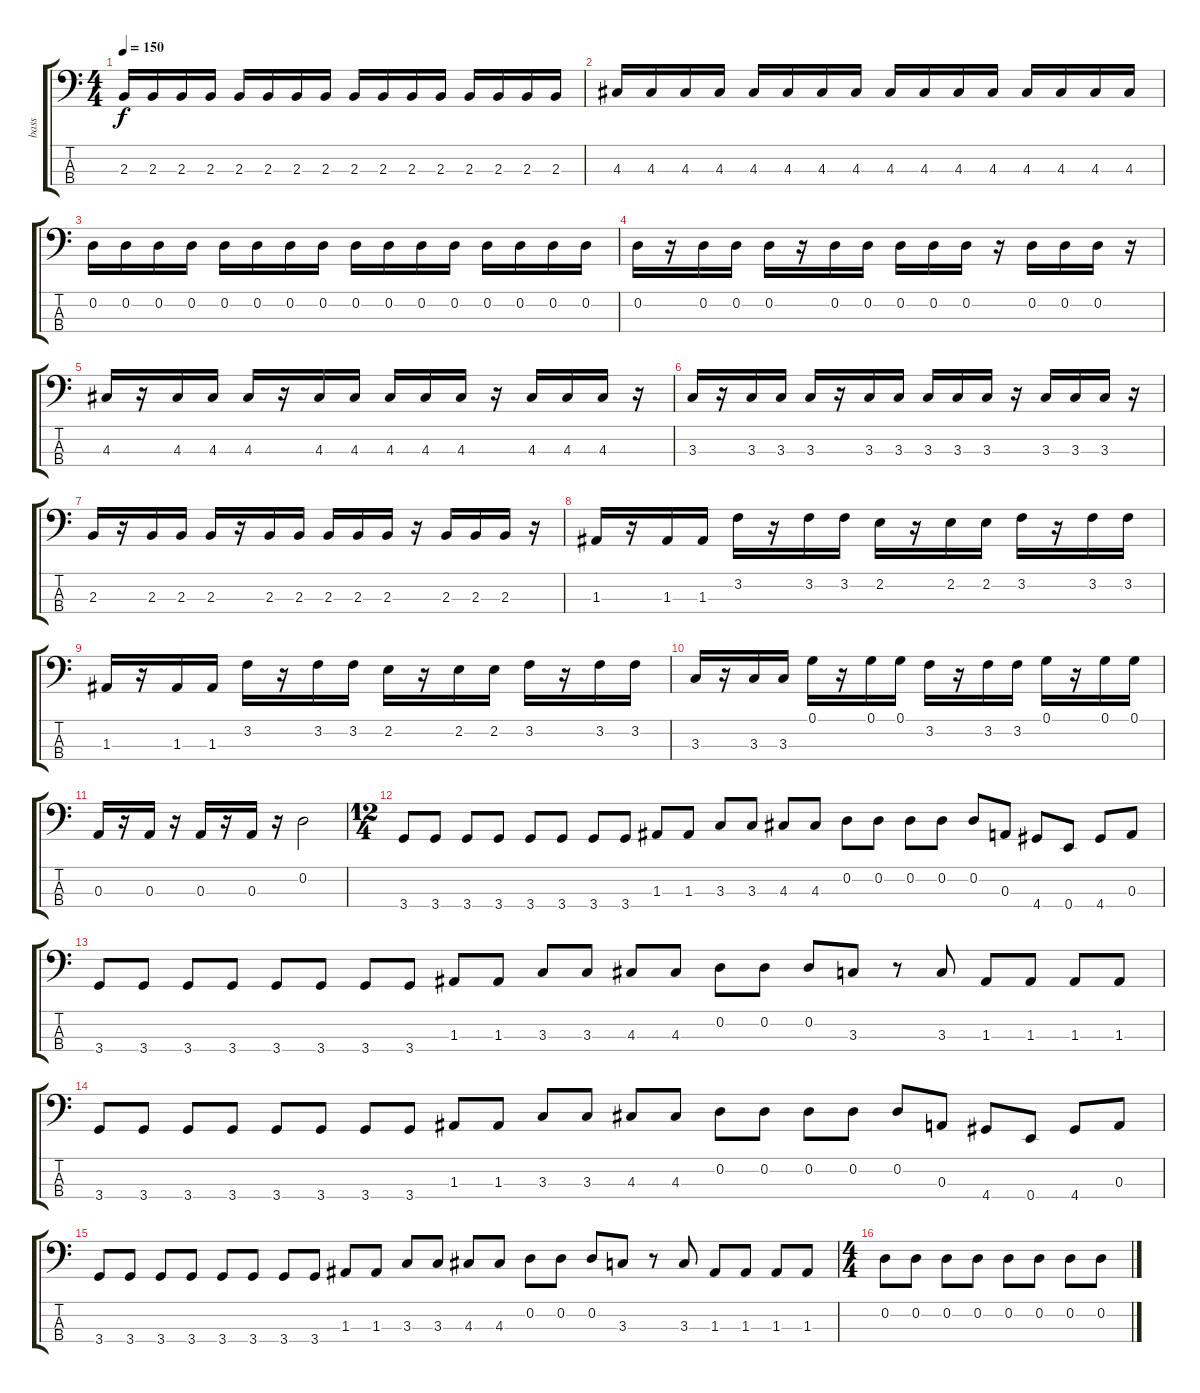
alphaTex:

\track ("bass" "bass") {instrument electricbassfinger}
\staff {score tabs}
\tuning (G2 D2 A1 E1) {hide}
\ts (4 4)
\tempo 150
\clef f4
\ks c
2.3.16{dy f} 2.3.16 2.3.16 2.3.16 2.3.16 2.3.16 2.3.16 2.3.16 2.3.16 2.3.16 2.3.16 2.3.16 2.3.16 2.3.16 2.3.16 2.3.16 |
4.3.16 4.3.16 4.3.16 4.3.16 4.3.16 4.3.16 4.3.16 4.3.16 4.3.16 4.3.16 4.3.16 4.3.16 4.3.16 4.3.16 4.3.16 4.3.16 |
0.2.16 0.2.16 0.2.16 0.2.16 0.2.16 0.2.16 0.2.16 0.2.16 0.2.16 0.2.16 0.2.16 0.2.16 0.2.16 0.2.16 0.2.16 0.2.16 |
0.2.16 r.16 0.2.16 0.2.16 0.2.16 r.16 0.2.16 0.2.16 0.2.16 0.2.16 0.2.16 r.16 0.2.16 0.2.16 0.2.16 r.16 |
4.3.16 r.16 4.3.16 4.3.16 4.3.16 r.16 4.3.16 4.3.16 4.3.16 4.3.16 4.3.16 r.16 4.3.16 4.3.16 4.3.16 r.16 |
3.3.16 r.16 3.3.16 3.3.16 3.3.16 r.16 3.3.16 3.3.16 3.3.16 3.3.16 3.3.16 r.16 3.3.16 3.3.16 3.3.16 r.16 |
2.3.16 r.16 2.3.16 2.3.16 2.3.16 r.16 2.3.16 2.3.16 2.3.16 2.3.16 2.3.16 r.16 2.3.16 2.3.16 2.3.16 r.16 |
1.3.16 r.16 1.3.16 1.3.16 3.2.16 r.16 3.2.16 3.2.16 2.2.16 r.16 2.2.16 2.2.16 3.2.16 r.16 3.2.16 3.2.16 |
1.3.16 r.16 1.3.16 1.3.16 3.2.16 r.16 3.2.16 3.2.16 2.2.16 r.16 2.2.16 2.2.16 3.2.16 r.16 3.2.16 3.2.16 |
3.3.16 r.16 3.3.16 3.3.16 0.1.16 r.16 0.1.16 0.1.16 3.2.16 r.16 3.2.16 3.2.16 0.1.16 r.16 0.1.16 0.1.16 |
0.3.16 r.16 0.3.16 r.16 0.3.16 r.16 0.3.16 r.16 0.2.2 |
\ts (12 4)
3.4.8 3.4.8 3.4.8 3.4.8 3.4.8 3.4.8 3.4.8 3.4.8 1.3.8 1.3.8 3.3.8 3.3.8 4.3.8 4.3.8 0.2.8 0.2.8 0.2.8 0.2.8 0.2.8 0.3.8 4.4.8 0.4.8 4.4.8 0.3.8 |
3.4.8 3.4.8 3.4.8 3.4.8 3.4.8 3.4.8 3.4.8 3.4.8 1.3.8 1.3.8 3.3.8 3.3.8 4.3.8 4.3.8 0.2.8 0.2.8 0.2.8 3.3.8 r.8 3.3.8 1.3.8 1.3.8 1.3.8 1.3.8 |
3.4.8 3.4.8 3.4.8 3.4.8 3.4.8 3.4.8 3.4.8 3.4.8 1.3.8 1.3.8 3.3.8 3.3.8 4.3.8 4.3.8 0.2.8 0.2.8 0.2.8 0.2.8 0.2.8 0.3.8 4.4.8 0.4.8 4.4.8 0.3.8 |
3.4.8 3.4.8 3.4.8 3.4.8 3.4.8 3.4.8 3.4.8 3.4.8 1.3.8 1.3.8 3.3.8 3.3.8 4.3.8 4.3.8 0.2.8 0.2.8 0.2.8 3.3.8 r.8 3.3.8 1.3.8 1.3.8 1.3.8 1.3.8 |
\ts (4 4)
0.2.8 0.2.8 0.2.8 0.2.8 0.2.8 0.2.8 0.2.8 0.2.8
